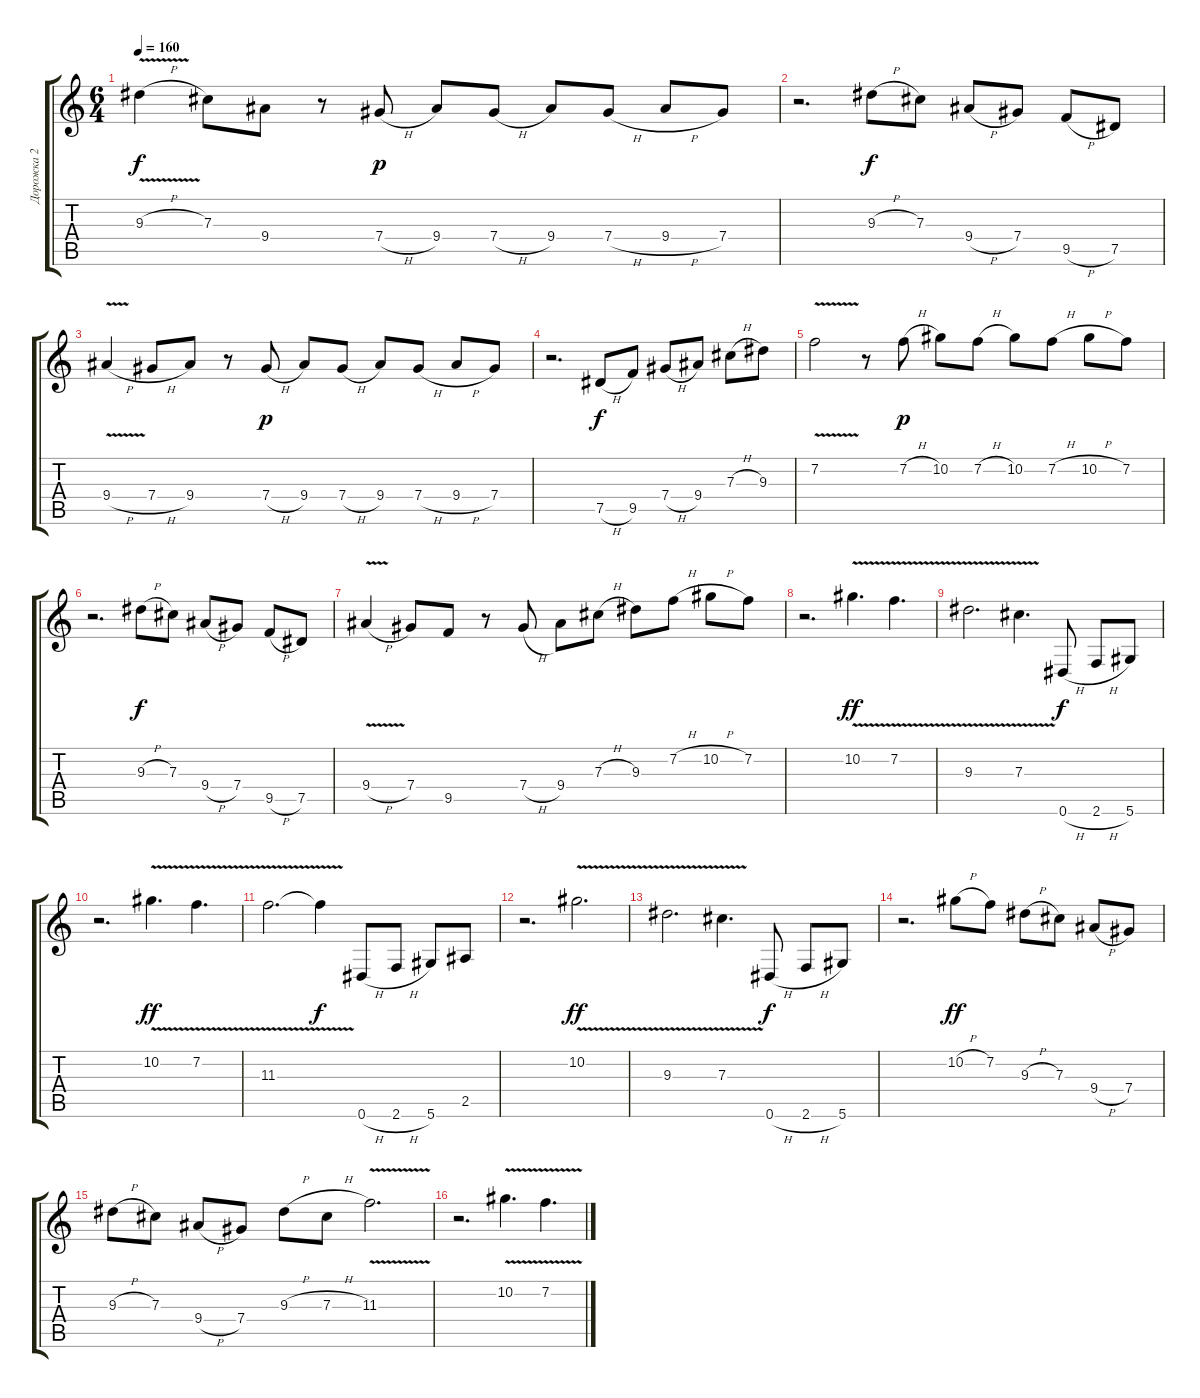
\track ("Дорожка 2" "Дорожка 2") {instrument overdrivenguitar}
\staff {score tabs}
\tuning (Eb4 Bb3 Gb3 Db3 Ab2 Eb2) {hide}
\ts (6 4)
\tempo 160
\clef g2
\ks c
9.3{v h}.4{dy f} 7.3.8 9.4.8 r.8 7.4{h}.8{dy p} 9.4.8 7.4{h}.8 9.4.8 7.4{h}.8 9.4{h}.8 7.4.8 |
r.2{d} 9.3{h}.8{dy f} 7.3.8 9.4{h}.8 7.4.8 9.5{h}.8 7.5.8 |
9.4{v h}.4 7.4{h}.8 9.4.8 r.8 7.4{h}.8{dy p} 9.4.8 7.4{h}.8 9.4.8 7.4{h}.8 9.4{h}.8 7.4.8 |
r.2{d} 7.5{h}.8{dy f} 9.5.8 7.4{h}.8 9.4.8 7.3{h}.8 9.3.8 |
7.2{v}.2 r.8 7.2{h}.8{dy p} 10.2.8 7.2{h}.8 10.2.8 7.2{h}.8 10.2{h}.8 7.2.8 |
r.2{d} 9.3{h}.8{dy f} 7.3.8 9.4{h}.8 7.4.8 9.5{h}.8 7.5.8 |
9.4{v h}.4 7.4.8 9.5.8 r.8 7.4{h}.8 9.4.8 7.3{h}.8 9.3.8 7.2{h}.8 10.2{h}.8 7.2.8 |
r.2{d} 10.2{v}.4{d dy ff} 7.2{v}.4{d} |
9.3{v}.2{d} 7.3{v}.4{d} 0.6{h}.8{dy f} 2.6{h}.8 5.6.8 |
r.2{d} 10.2{v}.4{d dy ff} 7.2{v}.4{d} |
11.3{v}.2{d} 11.3{t}.4{dy f} 0.6{h}.8 2.6{h}.8 5.6.8 2.5.8 |
r.2{d} 10.2{v}.2{d dy ff} |
9.3{v}.2{d} 7.3{v}.4{d} 0.6{h}.8{dy f} 2.6{h}.8 5.6.8 |
r.2{d} 10.2{h}.8{dy ff} 7.2.8 9.3{h}.8 7.3.8 9.4{h}.8 7.4.8 |
9.3{h}.8 7.3.8 9.4{h}.8 7.4.8 9.3{h}.8 7.3{h}.8 11.3{v}.2{d} |
r.2{d} 10.2{v}.4{d} 7.2{v}.4{d}
